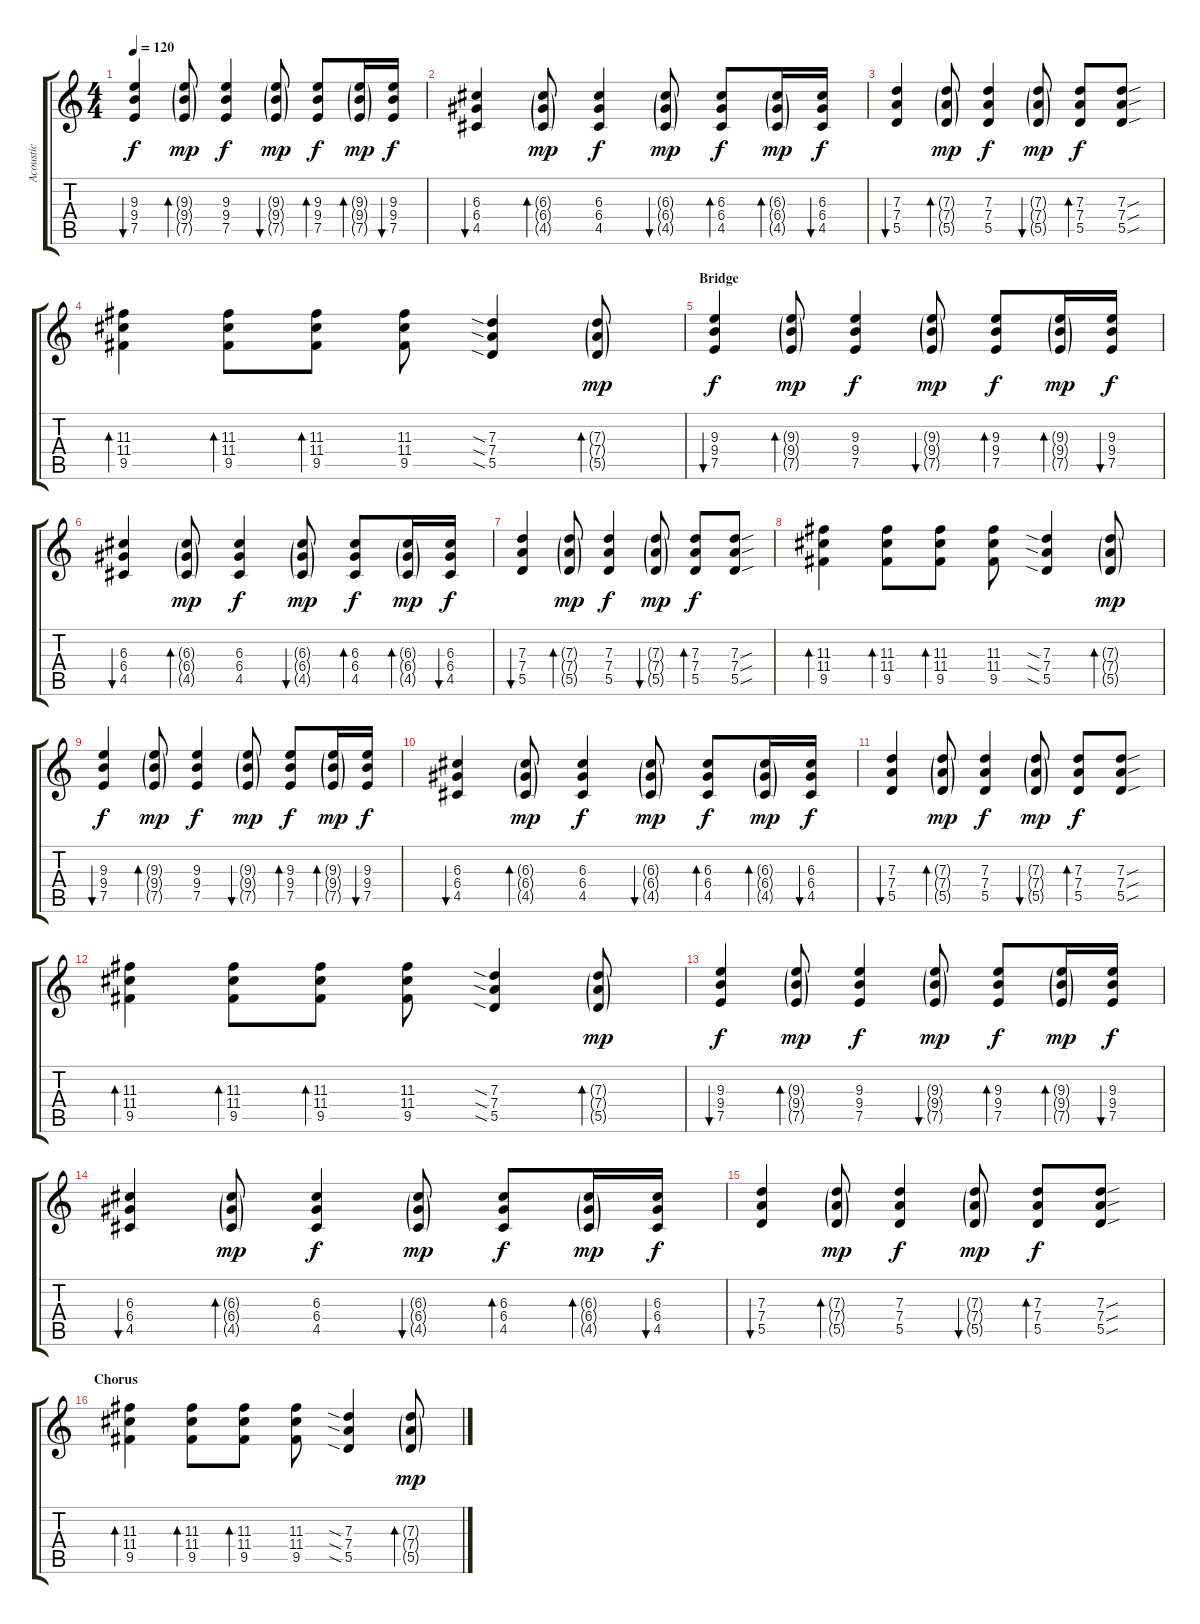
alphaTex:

\track ("Acoustic" "Acoustic") {instrument acousticguitarsteel}
\staff {score tabs}
\tuning (E4 B3 G3 D3 A2 E2) {hide}
\ts (4 4)
\tempo 120
\clef g2
\ks c
(9.3 9.4 7.5).4{bu 60 dy f} (9.3{g} 9.4{g} 7.5{g}).8{bd 60 dy mp} (9.3 9.4 7.5).4{dy f} (9.3{g} 9.4{g} 7.5{g}).8{bu 60 dy mp} (9.3 9.4 7.5).8{bd 60 dy f} (9.3{g} 9.4{g} 7.5{g}).16{bd 60 dy mp} (9.3 9.4 7.5).16{bu 60 dy f} |
(6.3 6.4 4.5).4{bu 60} (6.3{g} 6.4{g} 4.5{g}).8{bd 60 dy mp} (6.3 6.4 4.5).4{dy f} (6.3{g} 6.4{g} 4.5{g}).8{bu 60 dy mp} (6.3 6.4 4.5).8{bd 60 dy f} (6.3{g} 6.4{g} 4.5{g}).16{bd 60 dy mp} (6.3 6.4 4.5).16{bu 60 dy f} |
(7.3 7.4 5.5).4{bu 60} (7.3{g} 7.4{g} 5.5{g}).8{bd 60 dy mp} (7.3 7.4 5.5).4{dy f} (7.3{g} 7.4{g} 5.5{g}).8{bu 60 dy mp} (7.3 7.4 5.5).8{bd 60 dy f} (7.3{sou} 7.4{sou} 5.5{sou}).8 |
(11.3 11.4 9.5).4{bd 60} (11.3 11.4 9.5).8{bd 60} (11.3 11.4 9.5).8{bd 60} (11.3 11.4 9.5).8 (7.3{sia} 7.4{sia} 5.5{sia}).4 (7.3{g} 7.4{g} 5.5{g}).8{bd 60 dy mp} |
\section ("" "Bridge")
(9.3 9.4 7.5).4{bu 60 dy f} (9.3{g} 9.4{g} 7.5{g}).8{bd 60 dy mp} (9.3 9.4 7.5).4{dy f} (9.3{g} 9.4{g} 7.5{g}).8{bu 60 dy mp} (9.3 9.4 7.5).8{bd 60 dy f} (9.3{g} 9.4{g} 7.5{g}).16{bd 60 dy mp} (9.3 9.4 7.5).16{bu 60 dy f} |
(6.3 6.4 4.5).4{bu 60} (6.3{g} 6.4{g} 4.5{g}).8{bd 60 dy mp} (6.3 6.4 4.5).4{dy f} (6.3{g} 6.4{g} 4.5{g}).8{bu 60 dy mp} (6.3 6.4 4.5).8{bd 60 dy f} (6.3{g} 6.4{g} 4.5{g}).16{bd 60 dy mp} (6.3 6.4 4.5).16{bu 60 dy f} |
(7.3 7.4 5.5).4{bu 60} (7.3{g} 7.4{g} 5.5{g}).8{bd 60 dy mp} (7.3 7.4 5.5).4{dy f} (7.3{g} 7.4{g} 5.5{g}).8{bu 60 dy mp} (7.3 7.4 5.5).8{bd 60 dy f} (7.3{sou} 7.4{sou} 5.5{sou}).8 |
(11.3 11.4 9.5).4{bd 60} (11.3 11.4 9.5).8{bd 60} (11.3 11.4 9.5).8{bd 60} (11.3 11.4 9.5).8 (7.3{sia} 7.4{sia} 5.5{sia}).4 (7.3{g} 7.4{g} 5.5{g}).8{bd 60 dy mp} |
(9.3 9.4 7.5).4{bu 60 dy f} (9.3{g} 9.4{g} 7.5{g}).8{bd 60 dy mp} (9.3 9.4 7.5).4{dy f} (9.3{g} 9.4{g} 7.5{g}).8{bu 60 dy mp} (9.3 9.4 7.5).8{bd 60 dy f} (9.3{g} 9.4{g} 7.5{g}).16{bd 60 dy mp} (9.3 9.4 7.5).16{bu 60 dy f} |
(6.3 6.4 4.5).4{bu 60} (6.3{g} 6.4{g} 4.5{g}).8{bd 60 dy mp} (6.3 6.4 4.5).4{dy f} (6.3{g} 6.4{g} 4.5{g}).8{bu 60 dy mp} (6.3 6.4 4.5).8{bd 60 dy f} (6.3{g} 6.4{g} 4.5{g}).16{bd 60 dy mp} (6.3 6.4 4.5).16{bu 60 dy f} |
(7.3 7.4 5.5).4{bu 60} (7.3{g} 7.4{g} 5.5{g}).8{bd 60 dy mp} (7.3 7.4 5.5).4{dy f} (7.3{g} 7.4{g} 5.5{g}).8{bu 60 dy mp} (7.3 7.4 5.5).8{bd 60 dy f} (7.3{sou} 7.4{sou} 5.5{sou}).8 |
(11.3 11.4 9.5).4{bd 60} (11.3 11.4 9.5).8{bd 60} (11.3 11.4 9.5).8{bd 60} (11.3 11.4 9.5).8 (7.3{sia} 7.4{sia} 5.5{sia}).4 (7.3{g} 7.4{g} 5.5{g}).8{bd 60 dy mp} |
(9.3 9.4 7.5).4{bu 60 dy f} (9.3{g} 9.4{g} 7.5{g}).8{bd 60 dy mp} (9.3 9.4 7.5).4{dy f} (9.3{g} 9.4{g} 7.5{g}).8{bu 60 dy mp} (9.3 9.4 7.5).8{bd 60 dy f} (9.3{g} 9.4{g} 7.5{g}).16{bd 60 dy mp} (9.3 9.4 7.5).16{bu 60 dy f} |
(6.3 6.4 4.5).4{bu 60} (6.3{g} 6.4{g} 4.5{g}).8{bd 60 dy mp} (6.3 6.4 4.5).4{dy f} (6.3{g} 6.4{g} 4.5{g}).8{bu 60 dy mp} (6.3 6.4 4.5).8{bd 60 dy f} (6.3{g} 6.4{g} 4.5{g}).16{bd 60 dy mp} (6.3 6.4 4.5).16{bu 60 dy f} |
(7.3 7.4 5.5).4{bu 60} (7.3{g} 7.4{g} 5.5{g}).8{bd 60 dy mp} (7.3 7.4 5.5).4{dy f} (7.3{g} 7.4{g} 5.5{g}).8{bu 60 dy mp} (7.3 7.4 5.5).8{bd 60 dy f} (7.3{sou} 7.4{sou} 5.5{sou}).8 |
\section ("" "Chorus")
(11.3 11.4 9.5).4{bd 60} (11.3 11.4 9.5).8{bd 60} (11.3 11.4 9.5).8{bd 60} (11.3 11.4 9.5).8 (7.3{sia} 7.4{sia} 5.5{sia}).4 (7.3{g} 7.4{g} 5.5{g}).8{bd 60 dy mp}
